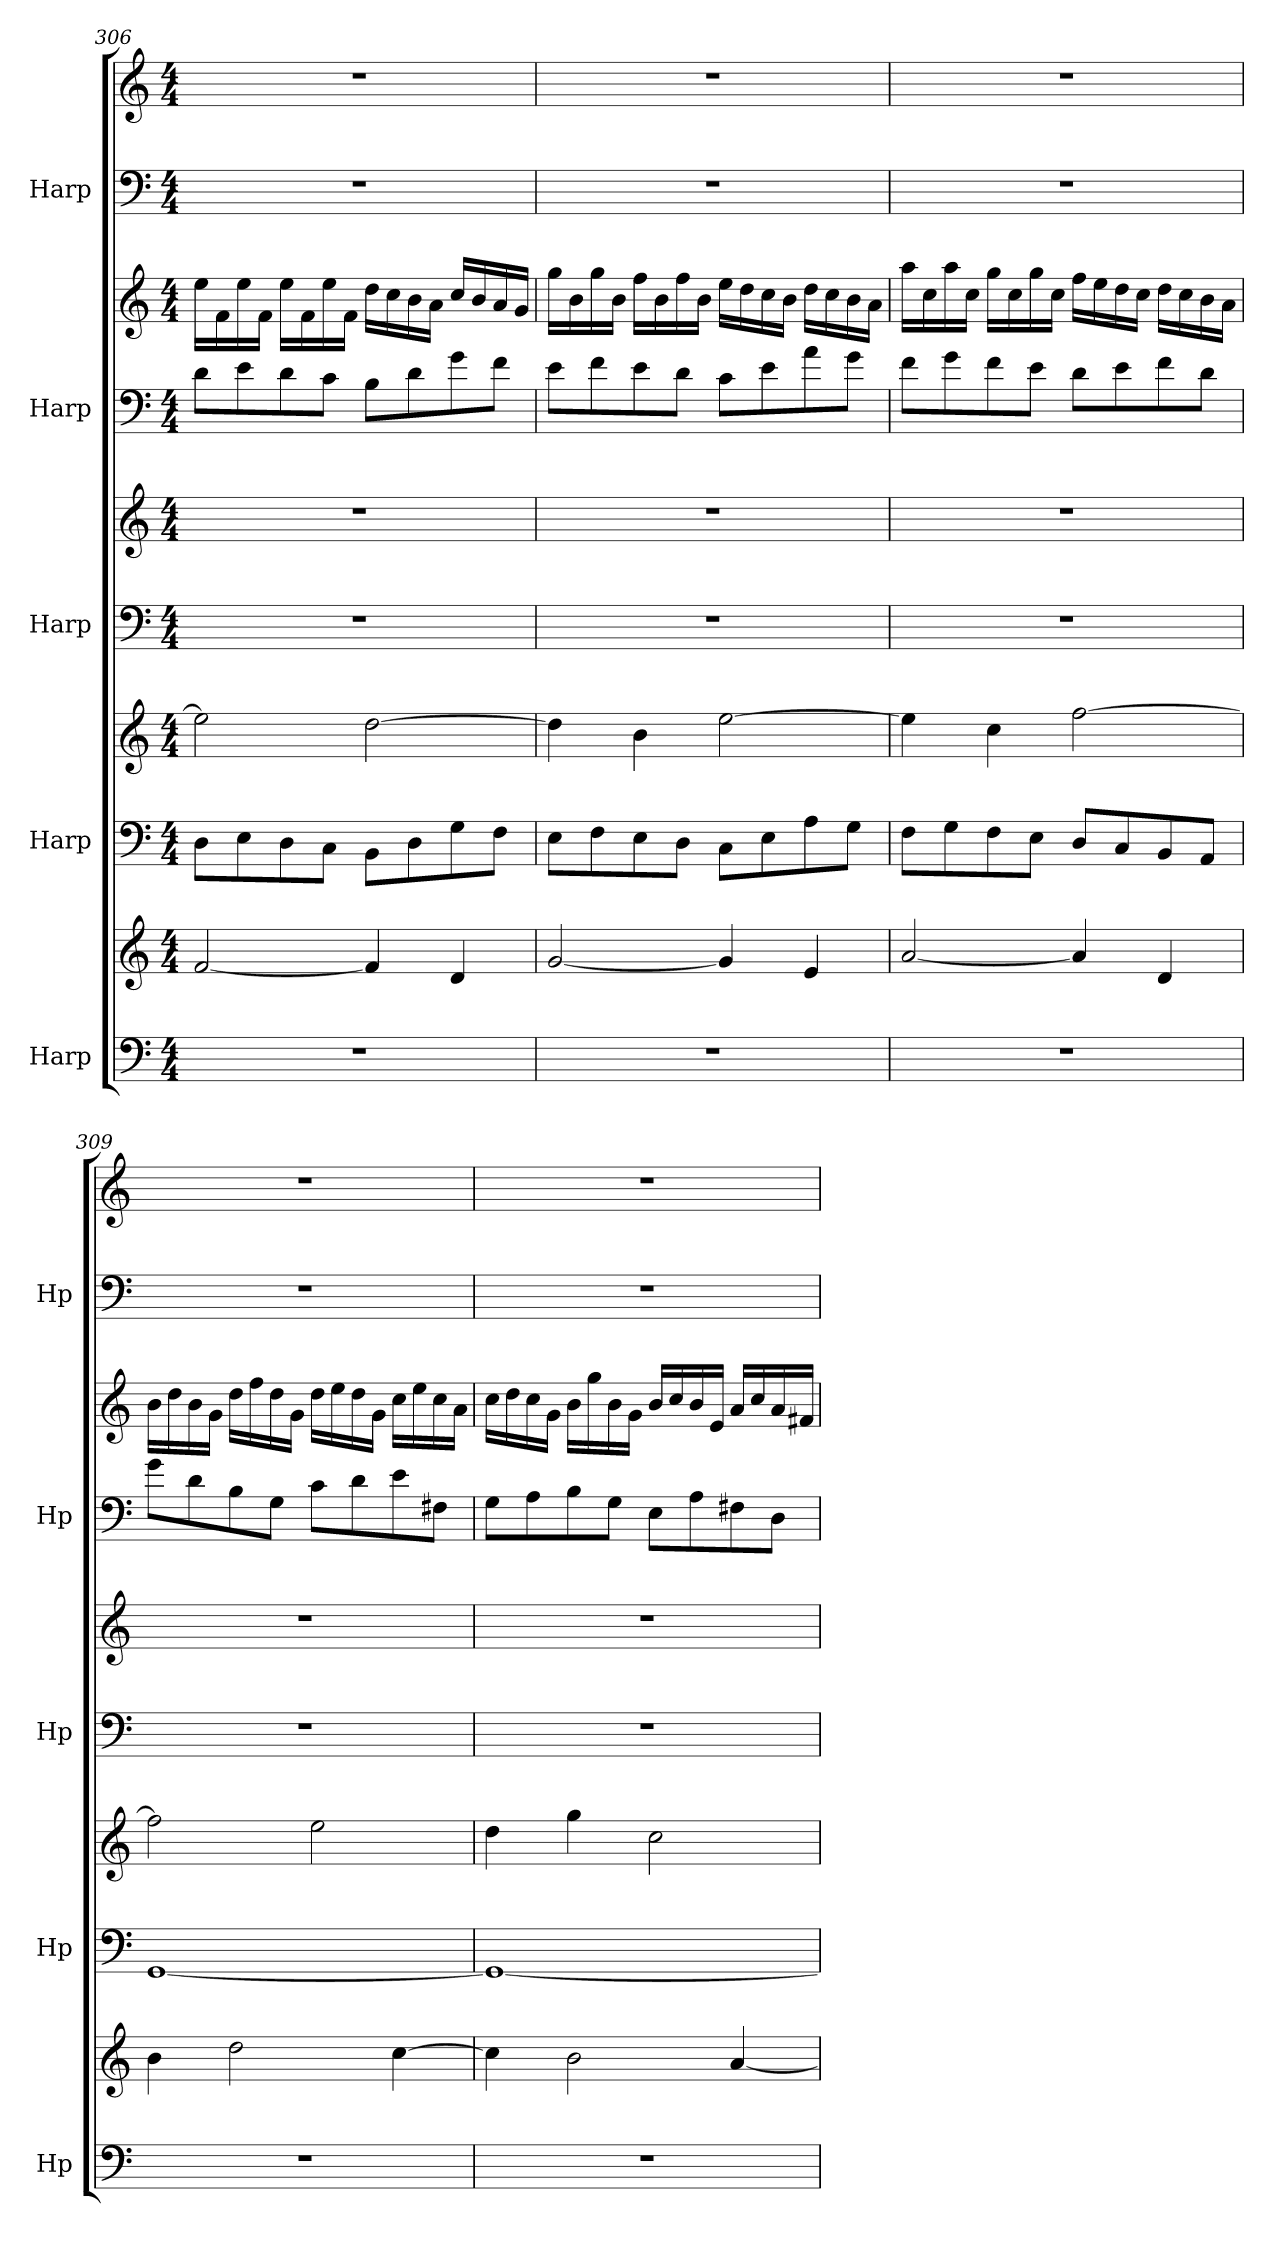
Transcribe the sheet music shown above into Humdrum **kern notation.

**kern	**kern	**kern	**kern	**kern	**kern	**kern	**kern	**kern	**kern
*part5	*part5	*part4	*part4	*part3	*part3	*part2	*part2	*part1	*part1
*staff10	*staff9	*staff8	*staff7	*staff6	*staff5	*staff4	*staff3	*staff2	*staff1
*I"Harp	*	*I"Harp	*	*I"Harp	*	*I"Harp	*	*I"Harp	*
*I'Hp	*	*I'Hp	*	*I'Hp	*	*I'Hp	*	*I'Hp	*
!!LO:PB:g=z
*clefF4	*clefG2	*clefF4	*clefG2	*clefF4	*clefG2	*clefF4	*clefG2	*clefF4	*clefG2
*k[]	*k[]	*k[]	*k[]	*k[]	*k[]	*k[]	*k[]	*k[]	*k[]
*M4/4	*M4/4	*M4/4	*M4/4	*M4/4	*M4/4	*M4/4	*M4/4	*M4/4	*M4/4
=306	=306	=306	=306	=306	=306	=306	=306	=306	=306
1r	[2f/	8D\L	2ee\]	1r	1r	8d\L	16ee\LL	1r	1r
.	.	.	.	.	.	.	16f\	.	.
.	.	8E\	.	.	.	8e\	16ee\	.	.
.	.	.	.	.	.	.	16f\JJ	.	.
.	.	8D\	.	.	.	8d\	16ee\LL	.	.
.	.	.	.	.	.	.	16f\	.	.
.	.	8C\J	.	.	.	8c\J	16ee\	.	.
.	.	.	.	.	.	.	16f\JJ	.	.
.	4f/]	8BB\L	[2dd\	.	.	8B\L	16dd\LL	.	.
.	.	.	.	.	.	.	16cc\	.	.
.	.	8D\	.	.	.	8d\	16b\	.	.
.	.	.	.	.	.	.	16a\JJ	.	.
.	4d/	8G\	.	.	.	8g\	16cc/LL	.	.
.	.	.	.	.	.	.	16b/	.	.
.	.	8F\J	.	.	.	8f\J	16a/	.	.
.	.	.	.	.	.	.	16g/JJ	.	.
=307	=307	=307	=307	=307	=307	=307	=307	=307	=307
1r	[2g/	8E\L	4dd\]	1r	1r	8e\L	16gg\LL	1r	1r
.	.	.	.	.	.	.	16b\	.	.
.	.	8F\	.	.	.	8f\	16gg\	.	.
.	.	.	.	.	.	.	16b\JJ	.	.
.	.	8E\	4b\	.	.	8e\	16ff\LL	.	.
.	.	.	.	.	.	.	16b\	.	.
.	.	8D\J	.	.	.	8d\J	16ff\	.	.
.	.	.	.	.	.	.	16b\JJ	.	.
.	4g/]	8C\L	[2ee\	.	.	8c\L	16ee\LL	.	.
.	.	.	.	.	.	.	16dd\	.	.
.	.	8E\	.	.	.	8e\	16cc\	.	.
.	.	.	.	.	.	.	16b\JJ	.	.
.	4e/	8A\	.	.	.	8a\	16dd\LL	.	.
.	.	.	.	.	.	.	16cc\	.	.
.	.	8G\J	.	.	.	8g\J	16b\	.	.
.	.	.	.	.	.	.	16a\JJ	.	.
=308	=308	=308	=308	=308	=308	=308	=308	=308	=308
1r	[2a/	8F\L	4ee\]	1r	1r	8f\L	16aa\LL	1r	1r
.	.	.	.	.	.	.	16cc\	.	.
.	.	8G\	.	.	.	8g\	16aa\	.	.
.	.	.	.	.	.	.	16cc\JJ	.	.
.	.	8F\	4cc\	.	.	8f\	16gg\LL	.	.
.	.	.	.	.	.	.	16cc\	.	.
.	.	8E\J	.	.	.	8e\J	16gg\	.	.
.	.	.	.	.	.	.	16cc\JJ	.	.
.	4a/]	8D/L	[2ff\	.	.	8d\L	16ff\LL	.	.
.	.	.	.	.	.	.	16ee\	.	.
.	.	8C/	.	.	.	8e\	16dd\	.	.
.	.	.	.	.	.	.	16cc\JJ	.	.
.	4d/	8BB/	.	.	.	8f\	16dd\LL	.	.
.	.	.	.	.	.	.	16cc\	.	.
.	.	8AA/J	.	.	.	8d\J	16b\	.	.
.	.	.	.	.	.	.	16a\JJ	.	.
!!LO:PB:g=z
=309	=309	=309	=309	=309	=309	=309	=309	=309	=309
1r	4b\	[1GG	2ff\]	1r	1r	8g\L	16b\LL	1r	1r
.	.	.	.	.	.	.	16dd\	.	.
.	.	.	.	.	.	8d\	16b\	.	.
.	.	.	.	.	.	.	16g\JJ	.	.
.	2dd\	.	.	.	.	8B\	16dd\LL	.	.
.	.	.	.	.	.	.	16ff\	.	.
.	.	.	.	.	.	8G\J	16dd\	.	.
.	.	.	.	.	.	.	16g\JJ	.	.
.	.	.	2ee\	.	.	8c\L	16dd\LL	.	.
.	.	.	.	.	.	.	16ee\	.	.
.	.	.	.	.	.	8d\	16dd\	.	.
.	.	.	.	.	.	.	16g\JJ	.	.
.	[4cc\	.	.	.	.	8e\	16cc\LL	.	.
.	.	.	.	.	.	.	16ee\	.	.
.	.	.	.	.	.	8F#X\J	16cc\	.	.
.	.	.	.	.	.	.	16a\JJ	.	.
=310	=310	=310	=310	=310	=310	=310	=310	=310	=310
1r	4cc\]	1GG_	4dd\	1r	1r	8G\L	16cc\LL	1r	1r
.	.	.	.	.	.	.	16dd\	.	.
.	.	.	.	.	.	8A\	16cc\	.	.
.	.	.	.	.	.	.	16g\JJ	.	.
.	2b\	.	4gg\	.	.	8B\	16b\LL	.	.
.	.	.	.	.	.	.	16gg\	.	.
.	.	.	.	.	.	8G\J	16b\	.	.
.	.	.	.	.	.	.	16g\JJ	.	.
.	.	.	2cc\	.	.	8E\L	16b/LL	.	.
.	.	.	.	.	.	.	16cc/	.	.
.	.	.	.	.	.	8A\	16b/	.	.
.	.	.	.	.	.	.	16e/JJ	.	.
.	[4a/	.	.	.	.	8F#X\	16a/LL	.	.
.	.	.	.	.	.	.	16cc/	.	.
.	.	.	.	.	.	8D\J	16a/	.	.
.	.	.	.	.	.	.	16f#X/JJ	.	.
=	=	=	=	=	=	=	=	=	=
*-	*-	*-	*-	*-	*-	*-	*-	*-	*-
